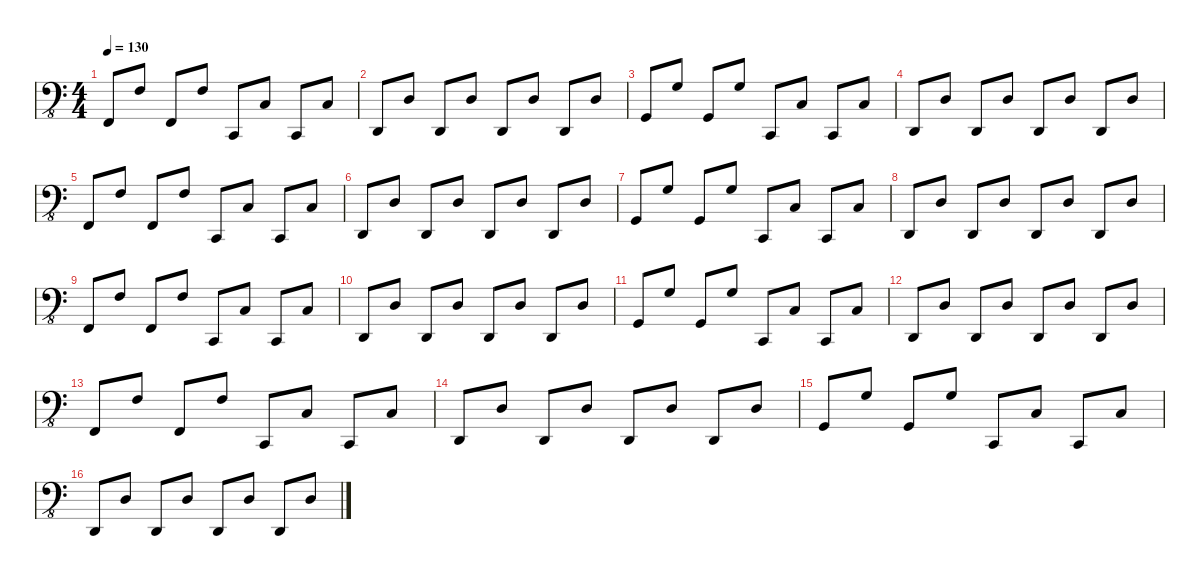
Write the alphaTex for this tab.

\defaultSystemsLayout 4
\hideDynamics
\bracketExtendMode nobrackets
\singleTrackTrackNamePolicy hidden
\multiTrackTrackNamePolicy hidden
\otherSystemsTrackNameOrientation horizontal
\track ("Synth 2-LH" "synth.bs.") {defaultSystemsLayout 4 instrument synthbass1}
\staff {score}
\tuning (G2 D2 A1 E1 B0)
\displaytranspose 0
\ts (4 4)
\tempo 130
\clef f4
\ottava 8vb
\ks c
1.4.8{dy f beam Up} 3.2.8{beam Up} 1.4.8{beam Up} 3.2.8{beam Up} 1.5.8{beam Up} 3.3.8{beam Up} 1.5.8{beam Up} 3.3.8{beam Up} |
3.5.8{beam Up} 5.3.8{beam Up} 3.5.8{beam Up} 5.3.8{beam Up} 3.5.8{beam Up} 5.3.8{beam Up} 3.5.8{beam Up} 5.3.8{beam Up} |
3.4.8{beam Up} 5.2.8{beam Up} 3.4.8{beam Up} 5.2.8{beam Up} 1.5.8{beam Up} 3.3.8{beam Up} 1.5.8{beam Up} 3.3.8{beam Up} |
3.5.8{beam Up} 5.3.8{beam Up} 3.5.8{beam Up} 5.3.8{beam Up} 3.5.8{beam Up} 5.3.8{beam Up} 3.5.8{beam Up} 5.3.8{beam Up} |
1.4.8{beam Up} 3.2.8{beam Up} 1.4.8{beam Up} 3.2.8{beam Up} 1.5.8{beam Up} 3.3.8{beam Up} 1.5.8{beam Up} 3.3.8{beam Up} |
3.5.8{beam Up} 5.3.8{beam Up} 3.5.8{beam Up} 5.3.8{beam Up} 3.5.8{beam Up} 5.3.8{beam Up} 3.5.8{beam Up} 5.3.8{beam Up} |
3.4.8{beam Up} 5.2.8{beam Up} 3.4.8{beam Up} 5.2.8{beam Up} 1.5.8{beam Up} 3.3.8{beam Up} 1.5.8{beam Up} 3.3.8{beam Up} |
3.5.8{beam Up} 5.3.8{beam Up} 3.5.8{beam Up} 5.3.8{beam Up} 3.5.8{beam Up} 5.3.8{beam Up} 3.5.8{beam Up} 5.3.8{beam Up} |
1.4.8{beam Up} 3.2.8{beam Up} 1.4.8{beam Up} 3.2.8{beam Up} 1.5.8{beam Up} 3.3.8{beam Up} 1.5.8{beam Up} 3.3.8{beam Up} |
3.5.8{beam Up} 5.3.8{beam Up} 3.5.8{beam Up} 5.3.8{beam Up} 3.5.8{beam Up} 5.3.8{beam Up} 3.5.8{beam Up} 5.3.8{beam Up} |
3.4.8{beam Up} 5.2.8{beam Up} 3.4.8{beam Up} 5.2.8{beam Up} 1.5.8{beam Up} 3.3.8{beam Up} 1.5.8{beam Up} 3.3.8{beam Up} |
3.5.8{beam Up} 5.3.8{beam Up} 3.5.8{beam Up} 5.3.8{beam Up} 3.5.8{beam Up} 5.3.8{beam Up} 3.5.8{beam Up} 5.3.8{beam Up} |
1.4.8{beam Up} 3.2.8{beam Up} 1.4.8{beam Up} 3.2.8{beam Up} 1.5.8{beam Up} 3.3.8{beam Up} 1.5.8{beam Up} 3.3.8{beam Up} |
3.5.8{beam Up} 5.3.8{beam Up} 3.5.8{beam Up} 5.3.8{beam Up} 3.5.8{beam Up} 5.3.8{beam Up} 3.5.8{beam Up} 5.3.8{beam Up} |
3.4.8{beam Up} 5.2.8{beam Up} 3.4.8{beam Up} 5.2.8{beam Up} 1.5.8{beam Up} 3.3.8{beam Up} 1.5.8{beam Up} 3.3.8{beam Up} |
3.5.8{beam Up} 5.3.8{beam Up} 3.5.8{beam Up} 5.3.8{beam Up} 3.5.8{beam Up} 5.3.8{beam Up} 3.5.8{beam Up} 5.3.8{beam Up}
